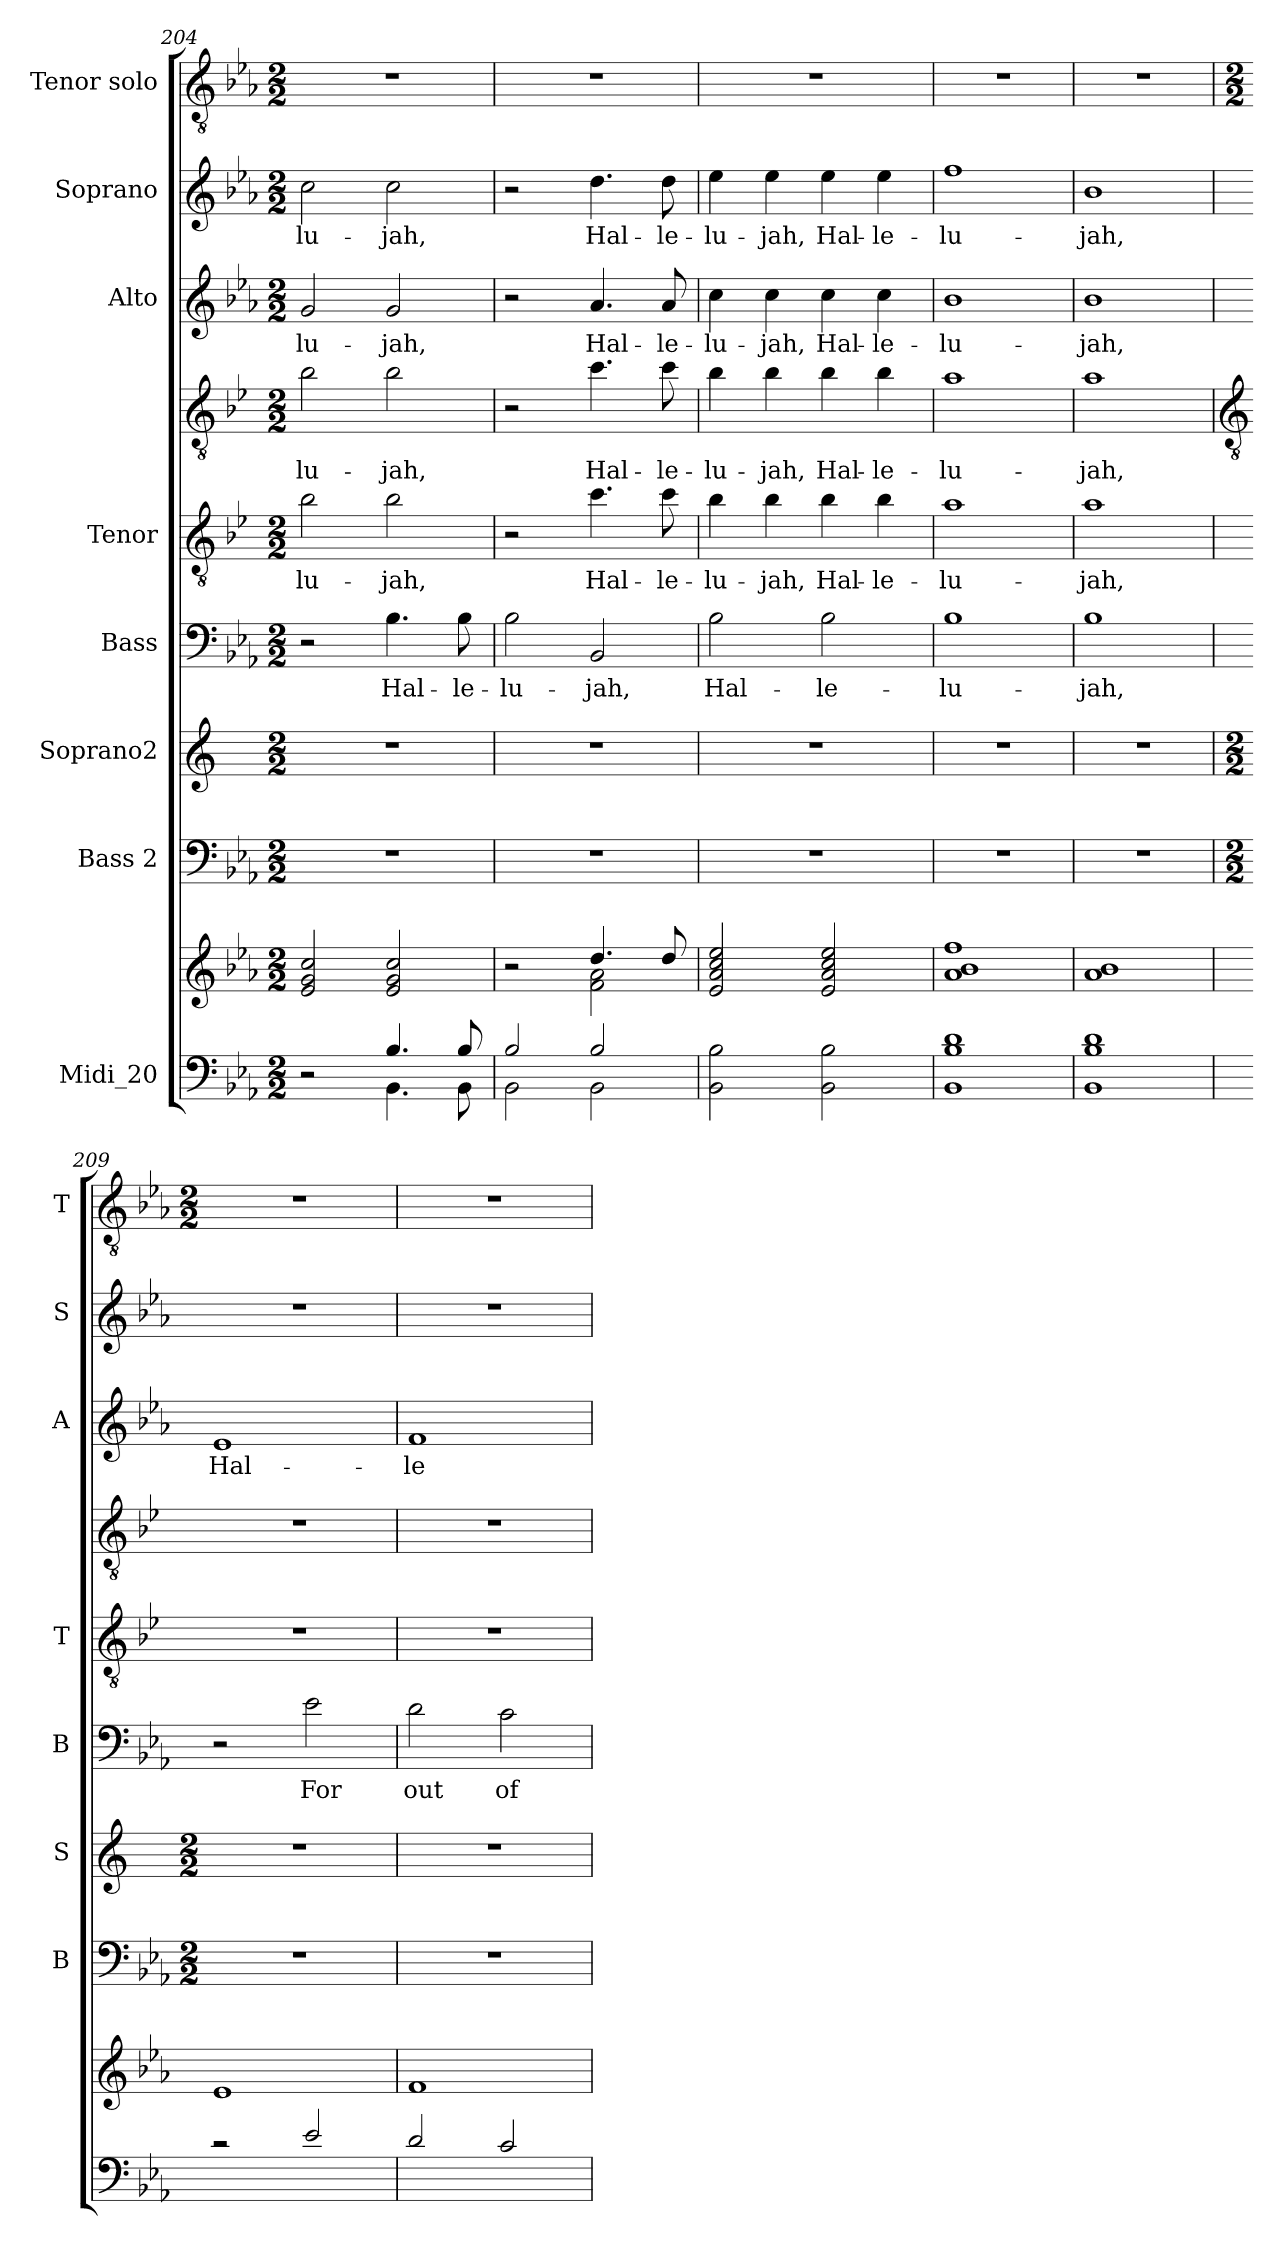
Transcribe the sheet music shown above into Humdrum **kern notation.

**kern	**kern	**kern	**kern	**kern	**text	**kern	**text	**kern	**text	**kern	**text	**kern	**text	**kern
*part8	*part8	*part7	*part6	*part5	*part5	*part4	*part4	*part4	*part4	*part3	*part3	*part2	*part2	*part1
*staff10	*staff9	*staff8	*staff7	*staff6	*staff6	*staff5	*staff5	*staff4	*staff4	*staff3	*staff3	*staff2	*staff2	*staff1
*I"Midi_20	*	*I"Bass 2	*I"Soprano2	*I"Bass	*	*I"Tenor	*	*	*	*I"Alto	*	*I"Soprano	*	*I"Tenor solo
*	*	*I'B	*I'S	*I'B	*	*I'T	*	*	*	*I'A	*	*I'S	*	*I'T
*clefF4	*clefG2	*clefF4	*clefG2	*clefF4	*	*clefGv2	*	*clefGv2	*	*clefG2	*	*clefG2	*	*clefGv2
*	*	*	*	*	*	*ITrd4c7	*	*ITrd4c7	*	*	*	*	*	*
*k[b-e-a-]	*k[b-e-a-]	*k[b-e-a-]	*k[]	*k[b-e-a-]	*	*k[b-e-a-]	*	*k[b-e-a-]	*	*k[b-e-a-]	*	*k[b-e-a-]	*	*k[b-e-a-]
*E-:	*E-:	*E-:	*C:	*E-:	*	*E-:	*	*E-:	*	*E-:	*	*E-:	*	*E-:
*M2/2	*M2/2	*M2/2	*M2/2	*M2/2	*	*M2/2	*	*M2/2	*	*M2/2	*	*M2/2	*	*M2/2
=204	=204	=204	=204	=204	=204	=204	=204	=204	=204	=204	=204	=204	=204	=204
*^	*^	*	*	*	*	*	*	*	*	*	*	*	*	*
!	!	!	!	!	!	!	!	!	!LO:LY:b	!	!LO:LY:b	!	!LO:LY:b	!	!LO:LY:b	!
2r	2ryy	2e-/ 2g/ 2cc/	1ryy	1r	1r	2r	.	2e-	-lu-	2e-	-lu-	2g	-lu-	2cc	-lu-	1r
!	!	!	!	!	!	!	!LO:LY:b	!	!LO:LY:b	!	!LO:LY:b	!	!LO:LY:b	!	!LO:LY:b	!
4.B-/	4.BB-\	2e-/ 2g/ 2cc/	.	.	.	4.B-	Hal-	2e-	-jah,	2e-	-jah,	2g	-jah,	2cc	-jah,	.
!	!	!	!	!	!	!	!LO:LY:b	!	!	!	!	!	!	!	!	!
8B-/	8BB-\	.	.	.	.	8B-	-le-	.	.	.	.	.	.	.	.	.
=205	=205	=205	=205	=205	=205	=205	=205	=205	=205	=205	=205	=205	=205	=205	=205	=205
!	!	!	!	!	!	!	!LO:LY:b	!	!	!	!	!	!	!	!	!
2B-/	2BB-\	2r	2ryy	1r	1r	2B-	-lu-	2r	.	2r	.	2r	.	2r	.	1r
!	!	!	!	!	!	!	!LO:LY:b	!	!LO:LY:b	!	!LO:LY:b	!	!LO:LY:b	!	!LO:LY:b	!
2B-/	2BB-\	4.dd/	2f\ 2a-\	.	.	2BB-	-jah,	4.f	Hal-	4.f	Hal-	4.a-	Hal-	4.dd	Hal-	.
!	!	!	!	!	!	!	!	!	!LO:LY:b	!	!LO:LY:b	!	!LO:LY:b	!	!LO:LY:b	!
.	.	8dd/	.	.	.	.	.	8f	-le-	8f	-le-	8a-	-le-	8dd	-le-	.
=206	=206	=206	=206	=206	=206	=206	=206	=206	=206	=206	=206	=206	=206	=206	=206	=206
!	!	!	!	!	!	!	!LO:LY:b	!	!LO:LY:b	!	!LO:LY:b	!	!LO:LY:b	!	!LO:LY:b	!
1ryy	2BB-\ 2B-\	2e-/ 2a-/ 2cc/ 2ee-/	1ryy	1r	1r	2B-	Hal-	4e-	-lu-	4e-	-lu-	4cc	-lu-	4ee-	-lu-	1r
!	!	!	!	!	!	!	!	!	!LO:LY:b	!	!LO:LY:b	!	!LO:LY:b	!	!LO:LY:b	!
.	.	.	.	.	.	.	.	4e-	-jah,	4e-	-jah,	4cc	-jah,	4ee-	-jah,	.
!	!	!	!	!	!	!	!LO:LY:b	!	!LO:LY:b	!	!LO:LY:b	!	!LO:LY:b	!	!LO:LY:b	!
.	2BB-\ 2B-\	2e-/ 2a-/ 2cc/ 2ee-/	.	.	.	2B-	-le-	4e-	Hal-	4e-	Hal-	4cc	Hal-	4ee-	Hal-	.
!	!	!	!	!	!	!	!	!	!LO:LY:b	!	!LO:LY:b	!	!LO:LY:b	!	!LO:LY:b	!
.	.	.	.	.	.	.	.	4e-	-le-	4e-	-le-	4cc	-le-	4ee-	-le-	.
=207	=207	=207	=207	=207	=207	=207	=207	=207	=207	=207	=207	=207	=207	=207	=207	=207
!	!	!	!	!	!	!	!LO:LY:b	!	!LO:LY:b	!	!LO:LY:b	!	!LO:LY:b	!	!LO:LY:b	!
1ryy	1BB-\ 1B-\ 1d\	1a-/ 1b-/ 1ff/	1ryy	1r	1r	1B-	-lu-	1d	-lu-	1d	-lu-	1b-	-lu-	1ff	-lu-	1r
=208	=208	=208	=208	=208	=208	=208	=208	=208	=208	=208	=208	=208	=208	=208	=208	=208
!	!	!	!	!	!	!	!LO:LY:b	!	!LO:LY:b	!	!LO:LY:b	!	!LO:LY:b	!	!LO:LY:b	!
1ryy	1BB-\ 1B-\ 1d\	1a-/ 1b-/	1ryy	1r	1r	1B-	-jah,	1d	-jah,	1d	-jah,	1b-	-jah,	1b-	-jah,	1r
!!LO:LB:g=z
=209	=209	=209	=209	=209	=209	=209	=209	=209	=209	=209	=209	=209	=209	=209	=209	=209
*	*	*	*	*	*	*	*	*	*	*clefGv2	*	*	*	*	*	*
*	*	*	*	*M2/2	*M2/2	*	*	*	*	*	*	*	*	*	*	*M2/2
!	!	!	!	!	!	!	!	!	!	!	!	!	!LO:LY:b	!	!	!
2r	1ryy	1e-/	1ryy	1r	1r	2r	.	1r	.	1r	.	1e-	Hal-	1r	.	1r
!	!	!	!	!	!	!	!LO:LY:b	!	!	!	!	!	!	!	!	!
2e-/	.	.	.	.	.	2e-	For	.	.	.	.	.	.	.	.	.
=210	=210	=210	=210	=210	=210	=210	=210	=210	=210	=210	=210	=210	=210	=210	=210	=210
!	!	!	!	!	!	!	!LO:LY:b	!	!	!	!	!	!LO:LY:b	!	!	!
2d/	1ryy	1f/	1ryy	1r	1r	2d	out	1r	.	1r	.	1f	-le-	1r	.	1r
!	!	!	!	!	!	!	!LO:LY:b	!	!	!	!	!	!	!	!	!
2c/	.	.	.	.	.	2c	of	.	.	.	.	.	.	.	.	.
*v	*v	*	*	*	*	*	*	*	*	*	*	*	*	*	*	*
*	*v	*v	*	*	*	*	*	*	*	*	*	*	*	*	*
=	=	=	=	=	=	=	=	=	=	=	=	=	=	=
*-	*-	*-	*-	*-	*-	*-	*-	*-	*-	*-	*-	*-	*-	*-
